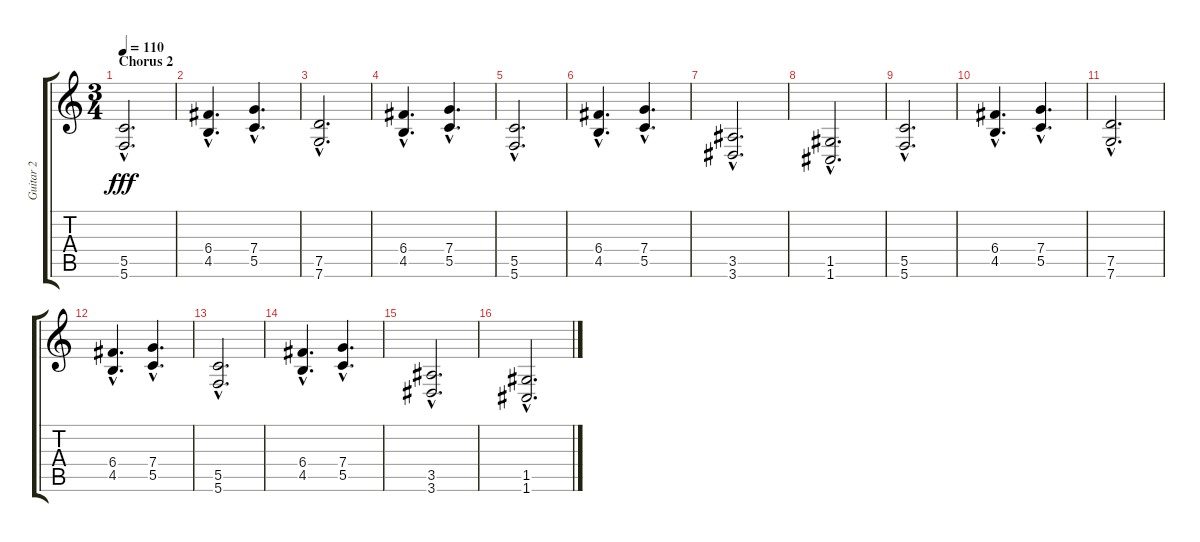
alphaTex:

\track ("Guitar 2" "Guitar 2") {instrument distortionguitar}
\staff {score tabs}
\tuning (D4 A3 F3 C3 G2 C2) {hide}
\ts (3 4)
\section ("" "Chorus 2")
\tempo 110
\clef g2
\ks c
(5.5{hac} 5.6{hac}).2{d dy fff} |
(6.4{hac} 4.5{hac}).4{d} (7.4{hac} 5.5{hac}).4{d} |
(7.5{hac} 7.6{hac}).2{d} |
(6.4{hac} 4.5{hac}).4{d} (7.4{hac} 5.5{hac}).4{d} |
(5.5{hac} 5.6{hac}).2{d} |
(6.4{hac} 4.5{hac}).4{d} (7.4{hac} 5.5{hac}).4{d} |
(3.5{hac} 3.6{hac}).2{d} |
(1.5{hac} 1.6{hac}).2{d} |
(5.5{hac} 5.6{hac}).2{d} |
(6.4{hac} 4.5{hac}).4{d} (7.4{hac} 5.5{hac}).4{d} |
(7.5{hac} 7.6{hac}).2{d} |
(6.4{hac} 4.5{hac}).4{d} (7.4{hac} 5.5{hac}).4{d} |
(5.5{hac} 5.6{hac}).2{d} |
(6.4{hac} 4.5{hac}).4{d} (7.4{hac} 5.5{hac}).4{d} |
(3.5{hac} 3.6{hac}).2{d} |
(1.5{hac} 1.6{hac}).2{d}
